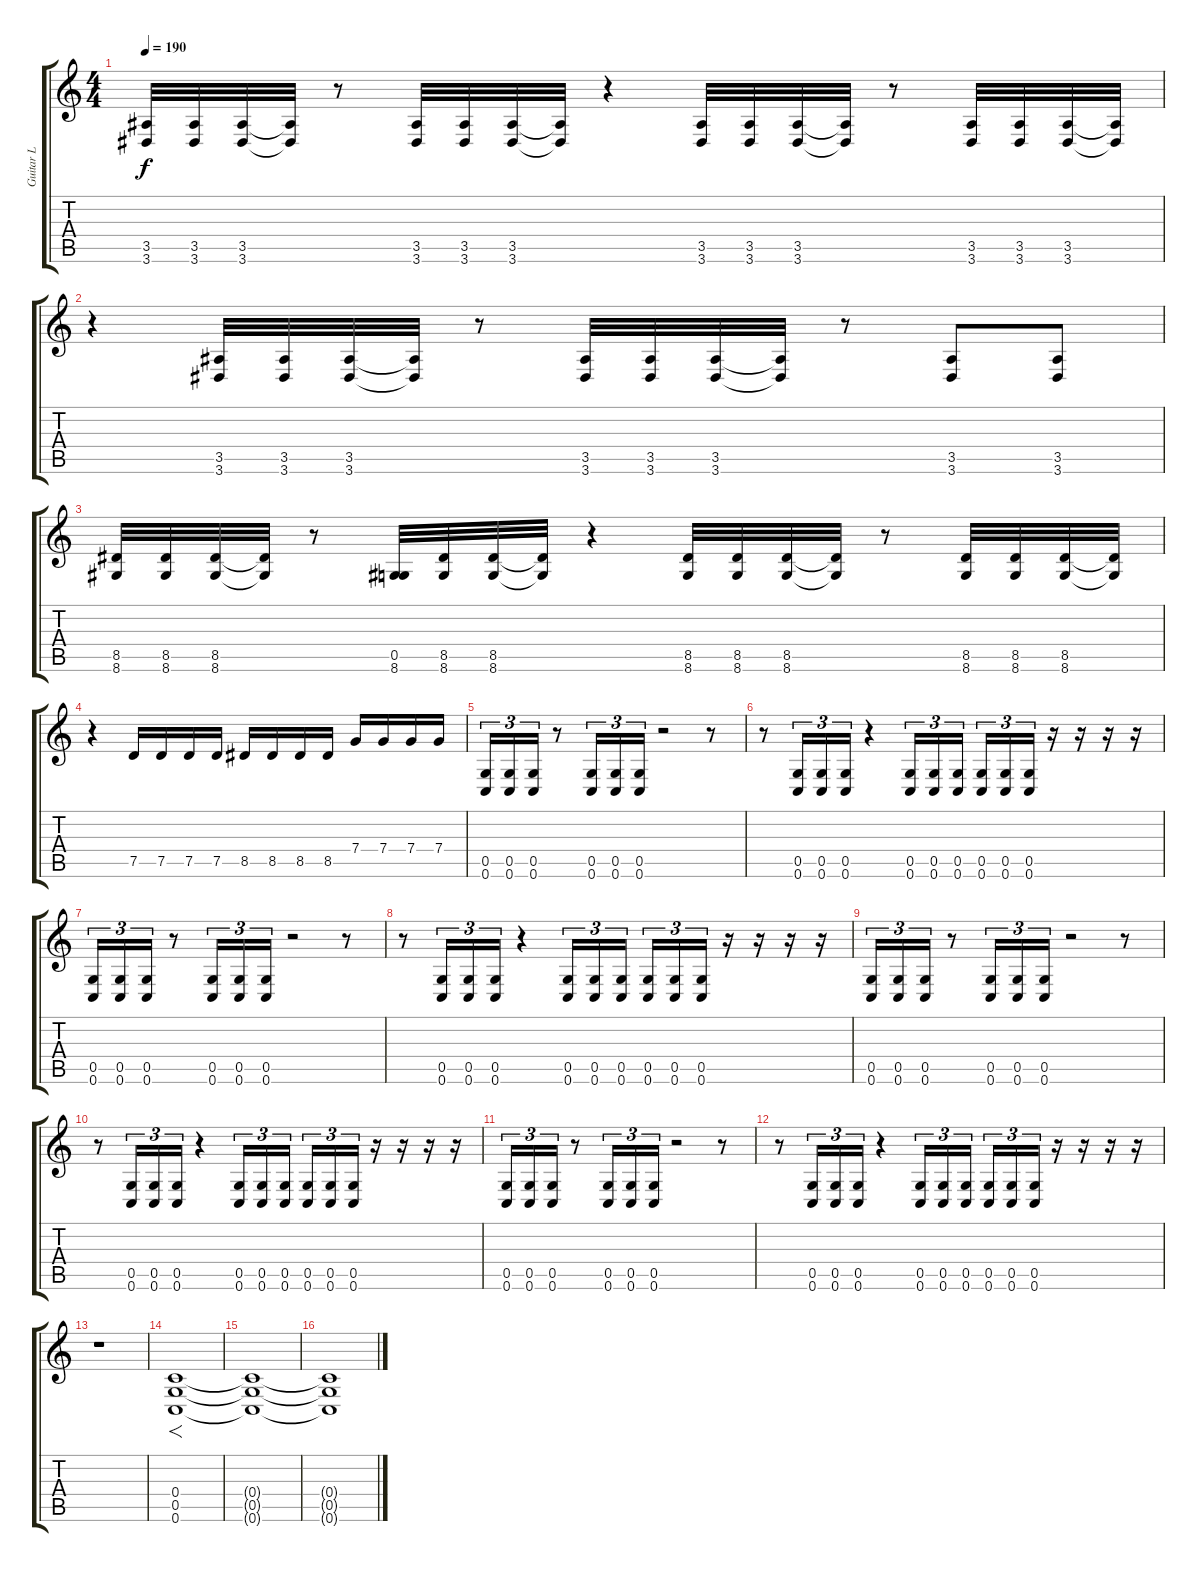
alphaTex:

\track ("Guitar L" "Guitar L") {instrument distortionguitar}
\staff {score tabs}
\tuning (D4 A3 F3 C3 G2 C2) {hide}
\ts (4 4)
\tempo 190
\clef g2
\ks c
(3.5 3.6).32{dy f} (3.5 3.6).32 (3.5 3.6).32 (3.5{t} 3.6{t}).32 r.8 (3.5 3.6).32 (3.5 3.6).32 (3.5 3.6).32 (3.5{t} 3.6{t}).32 r.4 (3.5 3.6).32 (3.5 3.6).32 (3.5 3.6).32 (3.5{t} 3.6{t}).32 r.8 (3.5 3.6).32 (3.5 3.6).32 (3.5 3.6).32 (3.5{t} 3.6{t}).32 |
r.4 (3.5 3.6).32 (3.5 3.6).32 (3.5 3.6).32 (3.5{t} 3.6{t}).32 r.8 (3.5 3.6).32 (3.5 3.6).32 (3.5 3.6).32 (3.5{t} 3.6{t}).32 r.8 (3.5 3.6).8 (3.5 3.6).8 |
(8.5 8.6).32 (8.5 8.6).32 (8.5 8.6).32 (8.5{t} 8.6{t}).32 r.8 (0.5 8.6).32 (8.5 8.6).32 (8.5 8.6).32 (8.5{t} 8.6{t}).32 r.4 (8.5 8.6).32 (8.5 8.6).32 (8.5 8.6).32 (8.5{t} 8.6{t}).32 r.8 (8.5 8.6).32 (8.5 8.6).32 (8.5 8.6).32 (8.5{t} 8.6{t}).32 |
r.4 7.5.16 7.5.16 7.5.16 7.5.16 8.5.16 8.5.16 8.5.16 8.5.16 7.4.16 7.4.16 7.4.16 7.4.16 |
(0.5 0.6).16{tu (3 2)} (0.5 0.6).16{tu (3 2)} (0.5 0.6).16{tu (3 2)} r.8 (0.5 0.6).16{tu (3 2)} (0.5 0.6).16{tu (3 2)} (0.5 0.6).16{tu (3 2)} r.2 r.8 |
r.8 (0.5 0.6).16{tu (3 2)} (0.5 0.6).16{tu (3 2)} (0.5 0.6).16{tu (3 2)} r.4 (0.5 0.6).16{tu (3 2)} (0.5 0.6).16{tu (3 2)} (0.5 0.6).16{tu (3 2) beam splitsecondary} (0.5 0.6).16{tu (3 2)} (0.5 0.6).16{tu (3 2)} (0.5 0.6).16{tu (3 2)} r.16 r.16 r.16 r.16 |
(0.5 0.6).16{tu (3 2)} (0.5 0.6).16{tu (3 2)} (0.5 0.6).16{tu (3 2)} r.8 (0.5 0.6).16{tu (3 2)} (0.5 0.6).16{tu (3 2)} (0.5 0.6).16{tu (3 2)} r.2 r.8 |
r.8 (0.5 0.6).16{tu (3 2)} (0.5 0.6).16{tu (3 2)} (0.5 0.6).16{tu (3 2)} r.4 (0.5 0.6).16{tu (3 2)} (0.5 0.6).16{tu (3 2)} (0.5 0.6).16{tu (3 2) beam splitsecondary} (0.5 0.6).16{tu (3 2)} (0.5 0.6).16{tu (3 2)} (0.5 0.6).16{tu (3 2)} r.16 r.16 r.16 r.16 |
(0.5 0.6).16{tu (3 2)} (0.5 0.6).16{tu (3 2)} (0.5 0.6).16{tu (3 2)} r.8 (0.5 0.6).16{tu (3 2)} (0.5 0.6).16{tu (3 2)} (0.5 0.6).16{tu (3 2)} r.2 r.8 |
r.8 (0.5 0.6).16{tu (3 2)} (0.5 0.6).16{tu (3 2)} (0.5 0.6).16{tu (3 2)} r.4 (0.5 0.6).16{tu (3 2)} (0.5 0.6).16{tu (3 2)} (0.5 0.6).16{tu (3 2) beam splitsecondary} (0.5 0.6).16{tu (3 2)} (0.5 0.6).16{tu (3 2)} (0.5 0.6).16{tu (3 2)} r.16 r.16 r.16 r.16 |
(0.5 0.6).16{tu (3 2)} (0.5 0.6).16{tu (3 2)} (0.5 0.6).16{tu (3 2)} r.8 (0.5 0.6).16{tu (3 2)} (0.5 0.6).16{tu (3 2)} (0.5 0.6).16{tu (3 2)} r.2 r.8 |
r.8 (0.5 0.6).16{tu (3 2)} (0.5 0.6).16{tu (3 2)} (0.5 0.6).16{tu (3 2)} r.4 (0.5 0.6).16{tu (3 2)} (0.5 0.6).16{tu (3 2)} (0.5 0.6).16{tu (3 2) beam splitsecondary} (0.5 0.6).16{tu (3 2)} (0.5 0.6).16{tu (3 2)} (0.5 0.6).16{tu (3 2)} r.16 r.16 r.16 r.16 |
r.1 |
(0.4 0.5 0.6).1{f} |
(0.4{t} 0.5{t} 0.6{t}).1 |
(0.4{t} 0.5{t} 0.6{t}).1
